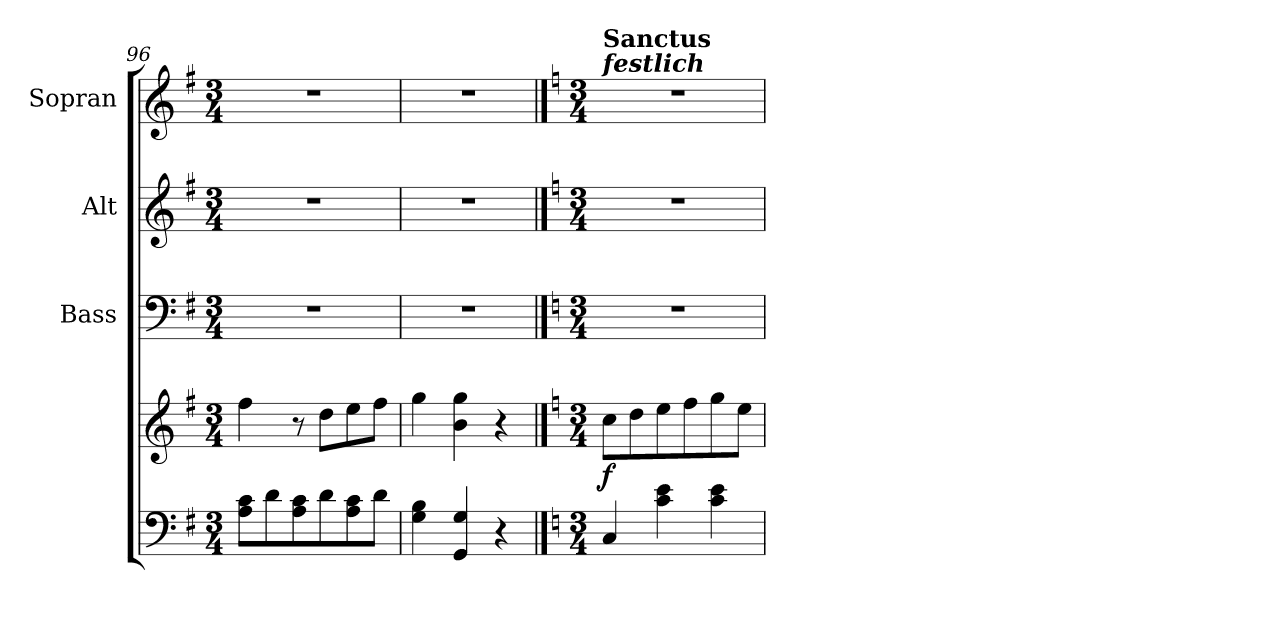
**kern	**kern	**dynam	**kern	**kern	**kern
*part4	*part4	*part4	*part3	*part2	*part1
*staff5	*staff4	*staff4/5	*staff3	*staff2	*staff1
*	*	*	*I"Bass	*I"Alt	*I"Sopran
*	*	*	*I'B.	*I'A.	*I'S.
*clefF4	*clefG2	*	*clefF4	*clefG2	*clefG2
*k[f#]	*k[f#]	*	*k[f#]	*k[f#]	*k[f#]
*G:	*G:	*	*G:	*G:	*G:
*M3/4	*M3/4	*	*M3/4	*M3/4	*M3/4
=96	=96	=96	=96	=96	=96
8A\ 8c\L	4ff#\	.	2.r	2.r	2.r
8d\	.	.	.	.	.
8A\ 8c\	8r	.	.	.	.
8d\	8dd\L	.	.	.	.
8A\ 8c\	8ee\	.	.	.	.
8d\J	8ff#\J	.	.	.	.
=97	=97	=97	=97	=97	=97
4G\ 4B\	4gg\	.	2.r	2.r	2.r
4GG/ 4G/	4b\ 4gg\	.	.	.	.
4r	4r	.	.	.	.
!!LO:PB:g=z
==98	==98	==98	==98	==98	==98
*k[]	*k[]	*	*k[]	*k[]	*k[]
*C:	*C:	*	*C:	*C:	*C:
*M3/4	*M3/4	*	*M3/4	*M3/4	*M3/4
!	!	!	!	!	!LO:TX:a:Bi:t=festlich
!	!	!	!	!	!LO:TX:a:B:t=Sanctus
!	!	!LO:DY:b	!	!	!
4C/	8cc\L	f	2.r	2.r	2.r
.	8dd\	.	.	.	.
4c\ 4e\	8ee\	.	.	.	.
.	8ff\	.	.	.	.
4c\ 4e\	8gg\	.	.	.	.
.	8ee\J	.	.	.	.
=	=	=	=	=	=
*-	*-	*-	*-	*-	*-
